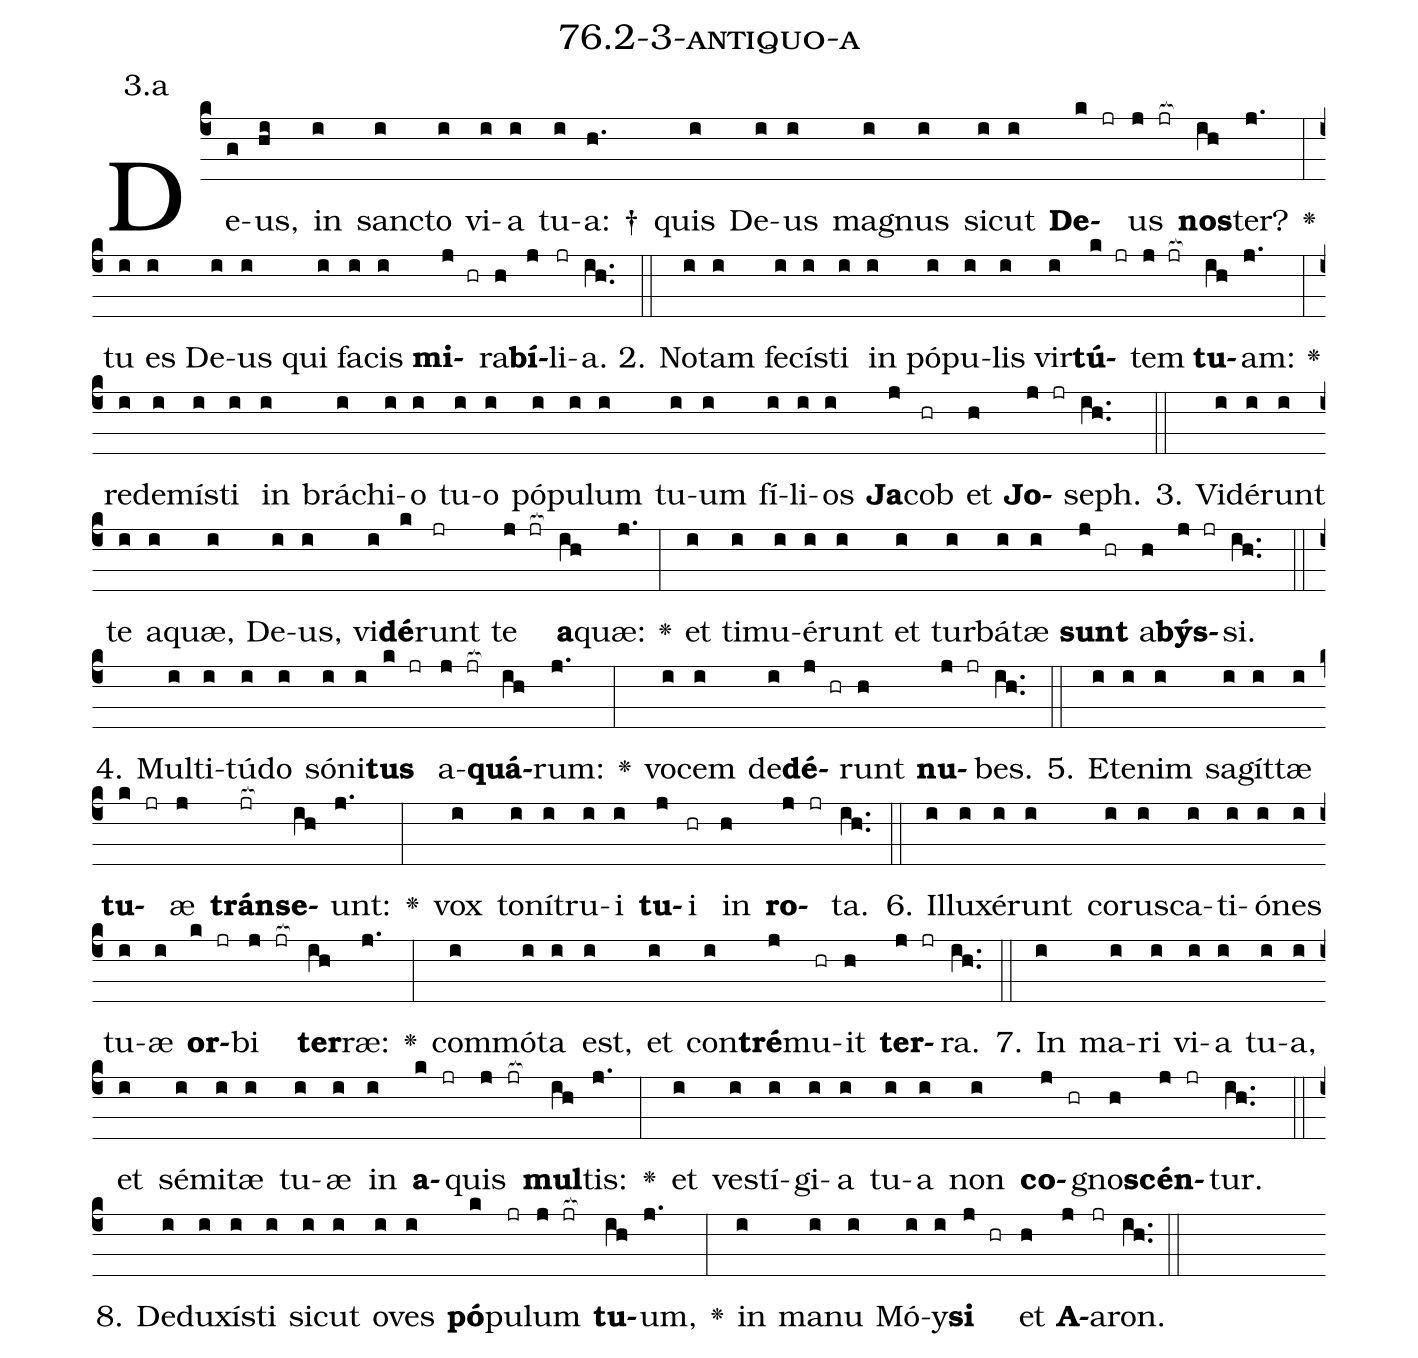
name: 76.2-3-antiquo-a;
annotation: 3.a;
%%
(c4)De(g)us,(hi) in(i) sanc(i)to(i) vi(i)a(i) tu(i)a: †(h.) quis(i) De(i)us(i) ma(i)gnus(i) sic(i)ut(i) <b>De</b>(k jr)us(j jr[ocb:1{]) <b>nos</b>(ih[ocb:0}])ter?(j.) <v>\greheightstar</v>(:) tu(i) es(i) De(i)us(i) qui(i) fa(i)cis(i) <b>mi</b>(j hr)ra(h)<b>bí</b>(j)li(jr)a.(ih..) (::)
2. No(i)tam(i) fe(i)cís(i)ti(i) in(i) pó(i)pu(i)lis(i) vir(i)<b>tú</b>(k jr)tem(j jr[ocb:1{]) <b>tu</b>(ih[ocb:0}])am:(j.) <v>\greheightstar</v>(:) red(i)e(i)mís(i)ti(i) in(i) brá(i)chi(i)o(i) tu(i)o(i) pó(i)pu(i)lum(i) tu(i)um(i) fí(i)li(i)os(i) <b>Ja</b>(j)cob(hr) et(h) <b>Jo</b>(j jr)seph.(ih..) (::)
3. Vi(i)dé(i)runt(i) te(i) a(i)quæ,(i) De(i)us,(i) vi(i)<b>dé</b>(k)runt(jr) te(j jr[ocb:1{]) <b>a</b>(ih[ocb:0}])quæ:(j.) <v>\greheightstar</v>(:) et(i) ti(i)mu(i)é(i)runt(i) et(i) tur(i)bá(i)tæ(i) <b>sunt</b>(j hr) a(h)<b>býs</b>(j jr)si.(ih..) (::)
4. Mul(i)ti(i)tú(i)do(i) só(i)ni(i)<b>tus</b>(k jr) a(j jr[ocb:1{])<b>quá</b>(ih[ocb:0}])rum:(j.) <v>\greheightstar</v>(:) vo(i)cem(i) de(i)<b>dé</b>(j hr)runt(h) <b>nu</b>(j jr)bes.(ih..) (::)
5. Et(i)e(i)nim(i) sa(i)gít(i)tæ(i) <b>tu</b>(k jr)æ(j) <b>tráns</b>(jr[ocb:1{])<b>e</b>(ih[ocb:0}])unt:(j.) <v>\greheightstar</v>(:) vox(i) to(i)ní(i)tru(i)i(i) <b>tu</b>(j)i(hr) in(h) <b>ro</b>(j jr)ta.(ih..) (::)
6. Il(i)lu(i)xé(i)runt(i) co(i)rus(i)ca(i)ti(i)ó(i)nes(i) tu(i)æ(i) <b>or</b>(k jr)bi(j jr[ocb:1{]) <b>ter</b>(ih[ocb:0}])ræ:(j.) <v>\greheightstar</v>(:) com(i)mó(i)ta(i) est,(i) et(i) con(i)<b>tré</b>(j)mu(hr)it(h) <b>ter</b>(j jr)ra.(ih..) (::)
7. In(i) ma(i)ri(i) vi(i)a(i) tu(i)a,(i) et(i) sé(i)mi(i)tæ(i) tu(i)æ(i) in(i) <b>a</b>(k jr)quis(j jr[ocb:1{]) <b>mul</b>(ih[ocb:0}])tis:(j.) <v>\greheightstar</v>(:) et(i) ves(i)tí(i)gi(i)a(i) tu(i)a(i) non(i) <b>co</b>(j hr)gno(h)<b>scén</b>(j jr)tur.(ih..) (::)
8. De(i)du(i)xís(i)ti(i) sic(i)ut(i) o(i)ves(i) <b>pó</b>(k)pu(jr)lum(j jr[ocb:1{]) <b>tu</b>(ih[ocb:0}])um,(j.) <v>\greheightstar</v>(:) in(i) ma(i)nu(i) Mó(i)y(i)<b>si</b>(j hr) et(h) <b>A</b>(j)a(jr)ron.(ih..) (::)
